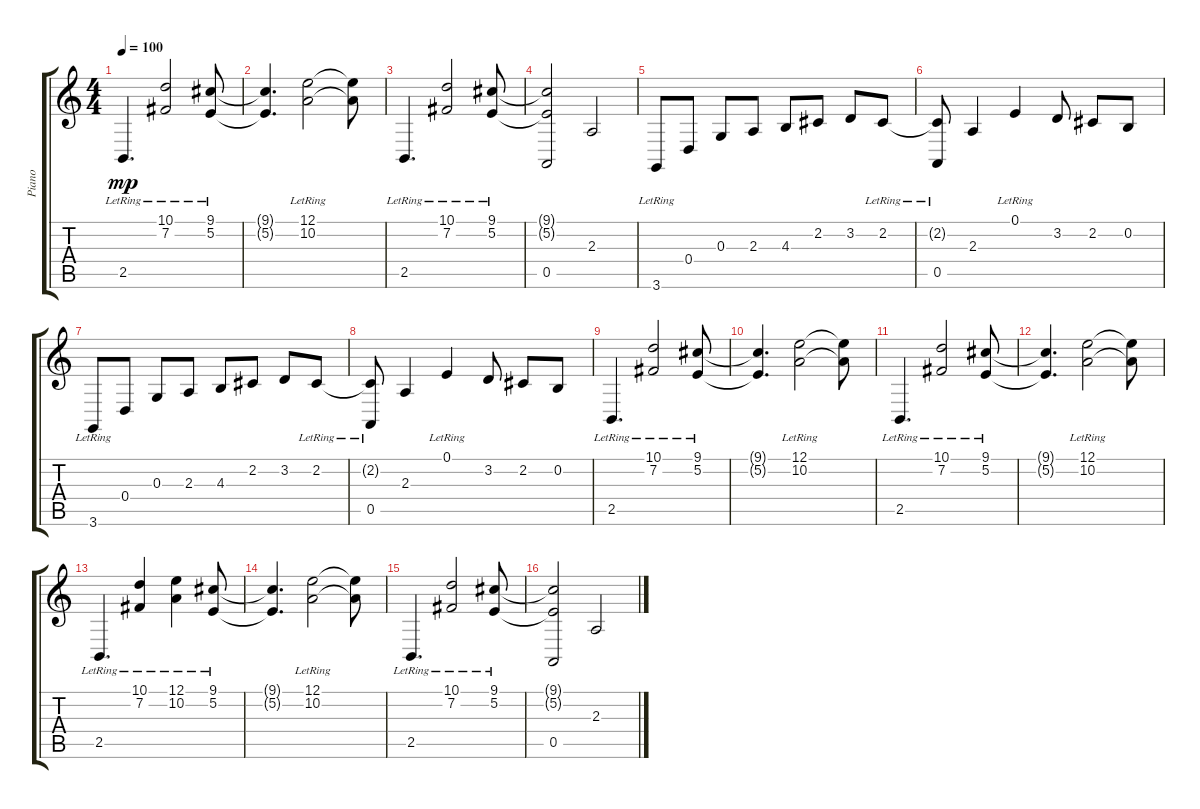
\track ("Piano" "Piano") {instrument acousticgrandpiano}
\staff {score tabs}
\tuning (E4 B3 G3 D3 A2 E2) {hide}
\ts (4 4)
\tempo 100
\clef g2
\ks c
2.5{lr}.4{d dy mp} (10.1{lr} 7.2{lr}).2 (9.1{lr} 5.2{lr}).8 |
(9.1{t} 5.2{t}).4{d} (12.1{lr} 10.2{lr}).2 (12.1{t} 10.2{t}).8 |
2.5{lr}.4{d} (10.1{lr} 7.2{lr}).2 (9.1{lr} 5.2{lr}).8 |
(9.1{t} 5.2{t} 0.5).2 2.3.2 |
3.6{lr}.8 0.4.8 0.3.8 2.3.8 4.3.8 2.2.8 3.2.8 2.2{lr}.8 |
(2.2{t} 0.5{lr}).8 2.3.4 0.1{lr}.4 3.2.8 2.2.8 0.2.8 |
3.6{lr}.8 0.4.8 0.3.8 2.3.8 4.3.8 2.2.8 3.2.8 2.2{lr}.8 |
(2.2{t} 0.5{lr}).8 2.3.4 0.1{lr}.4 3.2.8 2.2.8 0.2.8 |
2.5{lr}.4{d} (10.1{lr} 7.2{lr}).2 (9.1{lr} 5.2{lr}).8 |
(9.1{t} 5.2{t}).4{d} (12.1{lr} 10.2{lr}).2 (12.1{t} 10.2{t}).8 |
2.5{lr}.4{d} (10.1{lr} 7.2{lr}).2 (9.1{lr} 5.2{lr}).8 |
(9.1{t} 5.2{t}).4{d} (12.1{lr} 10.2{lr}).2 (12.1{t} 10.2{t}).8 |
2.5{lr}.4{d} (10.1{lr} 7.2{lr}).4 (12.1{lr} 10.2{lr}).4 (9.1{lr} 5.2{lr}).8 |
(9.1{t} 5.2{t}).4{d} (12.1{lr} 10.2{lr}).2 (12.1{t} 10.2{t}).8 |
2.5{lr}.4{d} (10.1{lr} 7.2{lr}).2 (9.1{lr} 5.2{lr}).8 |
(9.1{t} 5.2{t} 0.5).2 2.3.2
